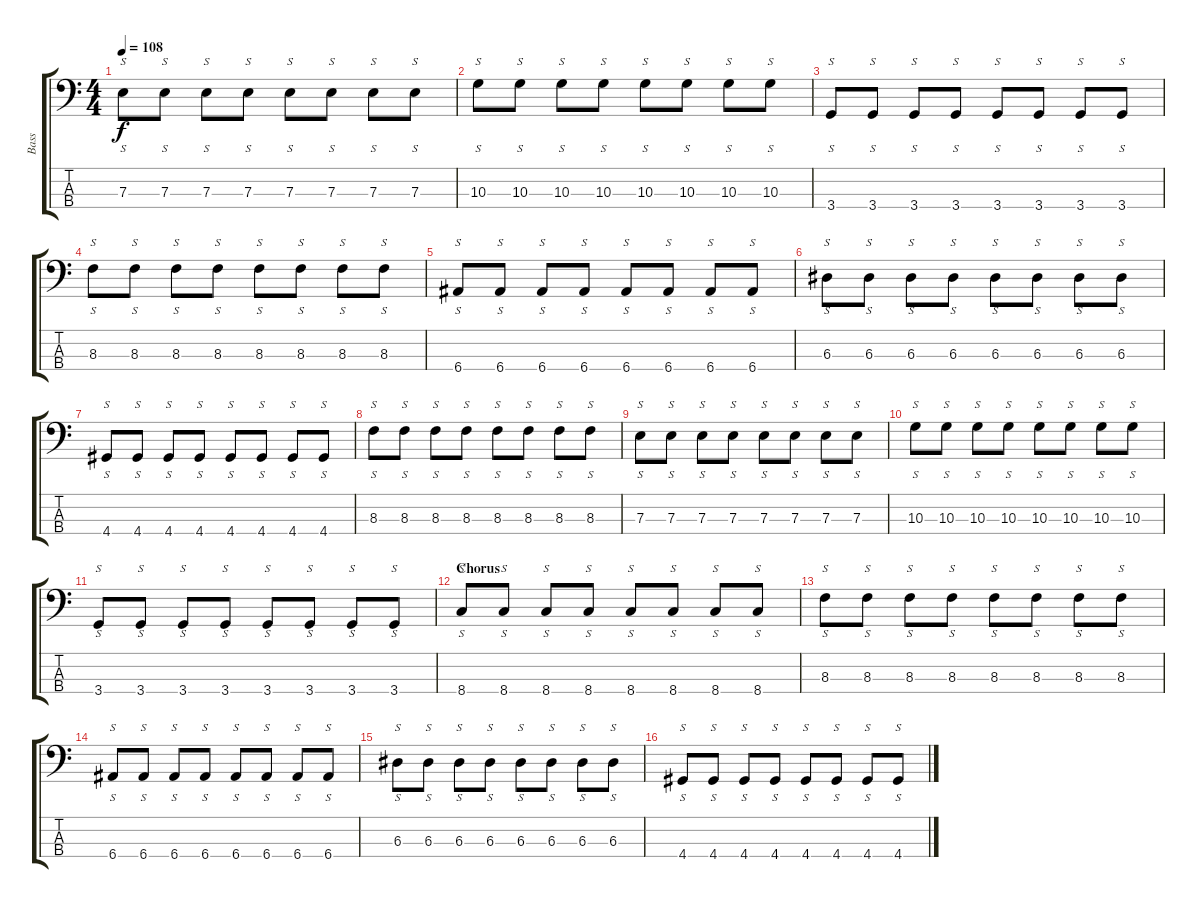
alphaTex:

\track ("Bass" "Bass") {instrument electricbassfinger}
\staff {score tabs}
\tuning (G2 D2 A1 E1) {hide}
\ts (4 4)
\tempo 108
\clef f4
\ks c
7.3.8{s dy f} 7.3.8{s} 7.3.8{s} 7.3.8{s} 7.3.8{s} 7.3.8{s} 7.3.8{s} 7.3.8{s} |
10.3.8{s} 10.3.8{s} 10.3.8{s} 10.3.8{s} 10.3.8{s} 10.3.8{s} 10.3.8{s} 10.3.8{s} |
3.4.8{s} 3.4.8{s} 3.4.8{s} 3.4.8{s} 3.4.8{s} 3.4.8{s} 3.4.8{s} 3.4.8{s} |
8.3.8{s} 8.3.8{s} 8.3.8{s} 8.3.8{s} 8.3.8{s} 8.3.8{s} 8.3.8{s} 8.3.8{s} |
6.4.8{s} 6.4.8{s} 6.4.8{s} 6.4.8{s} 6.4.8{s} 6.4.8{s} 6.4.8{s} 6.4.8{s} |
6.3.8{s} 6.3.8{s} 6.3.8{s} 6.3.8{s} 6.3.8{s} 6.3.8{s} 6.3.8{s} 6.3.8{s} |
4.4.8{s} 4.4.8{s} 4.4.8{s} 4.4.8{s} 4.4.8{s} 4.4.8{s} 4.4.8{s} 4.4.8{s} |
8.3.8{s} 8.3.8{s} 8.3.8{s} 8.3.8{s} 8.3.8{s} 8.3.8{s} 8.3.8{s} 8.3.8{s} |
7.3.8{s} 7.3.8{s} 7.3.8{s} 7.3.8{s} 7.3.8{s} 7.3.8{s} 7.3.8{s} 7.3.8{s} |
10.3.8{s} 10.3.8{s} 10.3.8{s} 10.3.8{s} 10.3.8{s} 10.3.8{s} 10.3.8{s} 10.3.8{s} |
3.4.8{s} 3.4.8{s} 3.4.8{s} 3.4.8{s} 3.4.8{s} 3.4.8{s} 3.4.8{s} 3.4.8{s} |
\section ("" "Chorus")
8.4.8{s} 8.4.8{s} 8.4.8{s} 8.4.8{s} 8.4.8{s} 8.4.8{s} 8.4.8{s} 8.4.8{s} |
8.3.8{s} 8.3.8{s} 8.3.8{s} 8.3.8{s} 8.3.8{s} 8.3.8{s} 8.3.8{s} 8.3.8{s} |
6.4.8{s} 6.4.8{s} 6.4.8{s} 6.4.8{s} 6.4.8{s} 6.4.8{s} 6.4.8{s} 6.4.8{s} |
6.3.8{s} 6.3.8{s} 6.3.8{s} 6.3.8{s} 6.3.8{s} 6.3.8{s} 6.3.8{s} 6.3.8{s} |
4.4.8{s} 4.4.8{s} 4.4.8{s} 4.4.8{s} 4.4.8{s} 4.4.8{s} 4.4.8{s} 4.4.8{s}
